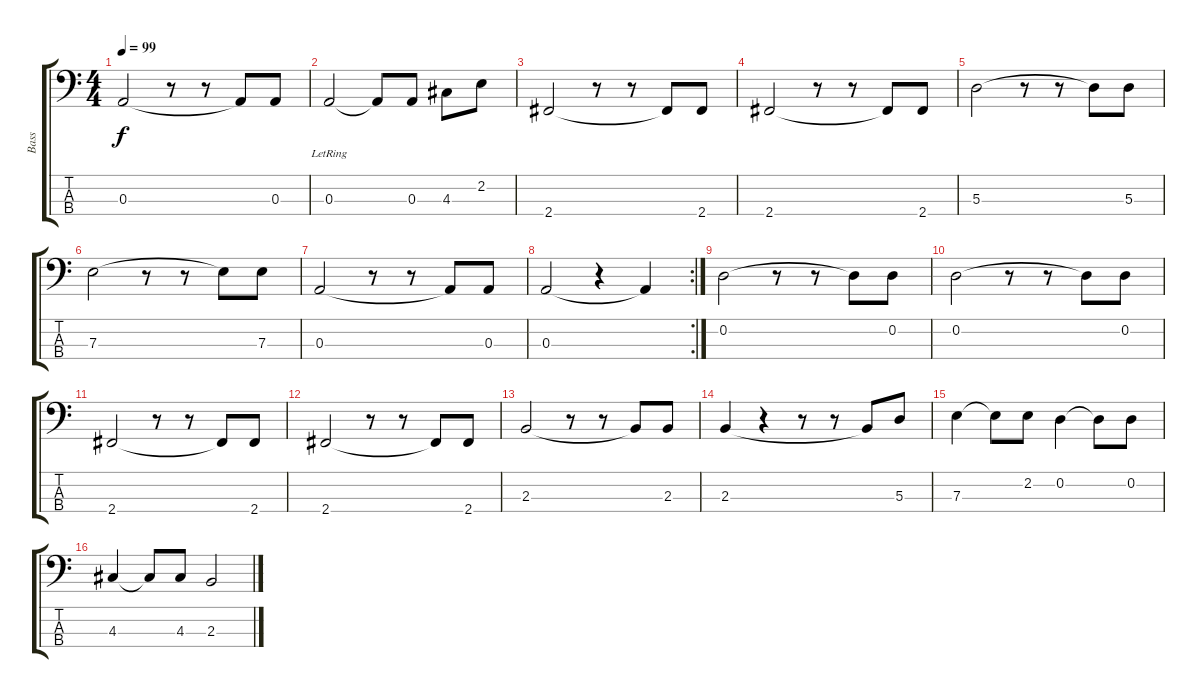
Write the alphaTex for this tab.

\track ("Bass" "Bass") {instrument electricbassfinger}
\staff {score tabs}
\tuning (G2 D2 A1 E1) {hide}
\ts (4 4)
\tempo 99
\clef f4
\ks c
0.3.2{dy f} r.8 r.8 0.3{t}.8 0.3.8 |
0.3{lr}.2 0.3{t}.8 0.3.8 4.3.8 2.2.8 |
2.4.2 r.8 r.8 2.4{t}.8 2.4.8 |
2.4.2 r.8 r.8 2.4{t}.8 2.4.8 |
5.3.2 r.8 r.8 5.3{t}.8 5.3.8 |
7.3.2 r.8 r.8 7.3{t}.8 7.3.8 |
0.3.2 r.8 r.8 0.3{t}.8 0.3.8 |
\rc 2
0.3.2 r.4 0.3{t}.4 |
0.2.2 r.8 r.8 0.2{t}.8 0.2.8 |
0.2.2 r.8 r.8 0.2{t}.8 0.2.8 |
2.4.2 r.8 r.8 2.4{t}.8 2.4.8 |
2.4.2 r.8 r.8 2.4{t}.8 2.4.8 |
2.3.2 r.8 r.8 2.3{t}.8 2.3.8 |
2.3.4 r.4 r.8 r.8 2.3{t}.8 5.3.8 |
7.3.4 7.3{t}.8 2.2.8 0.2.4 0.2{t}.8 0.2.8 |
4.3.4 4.3{t}.8 4.3.8 2.3.2
